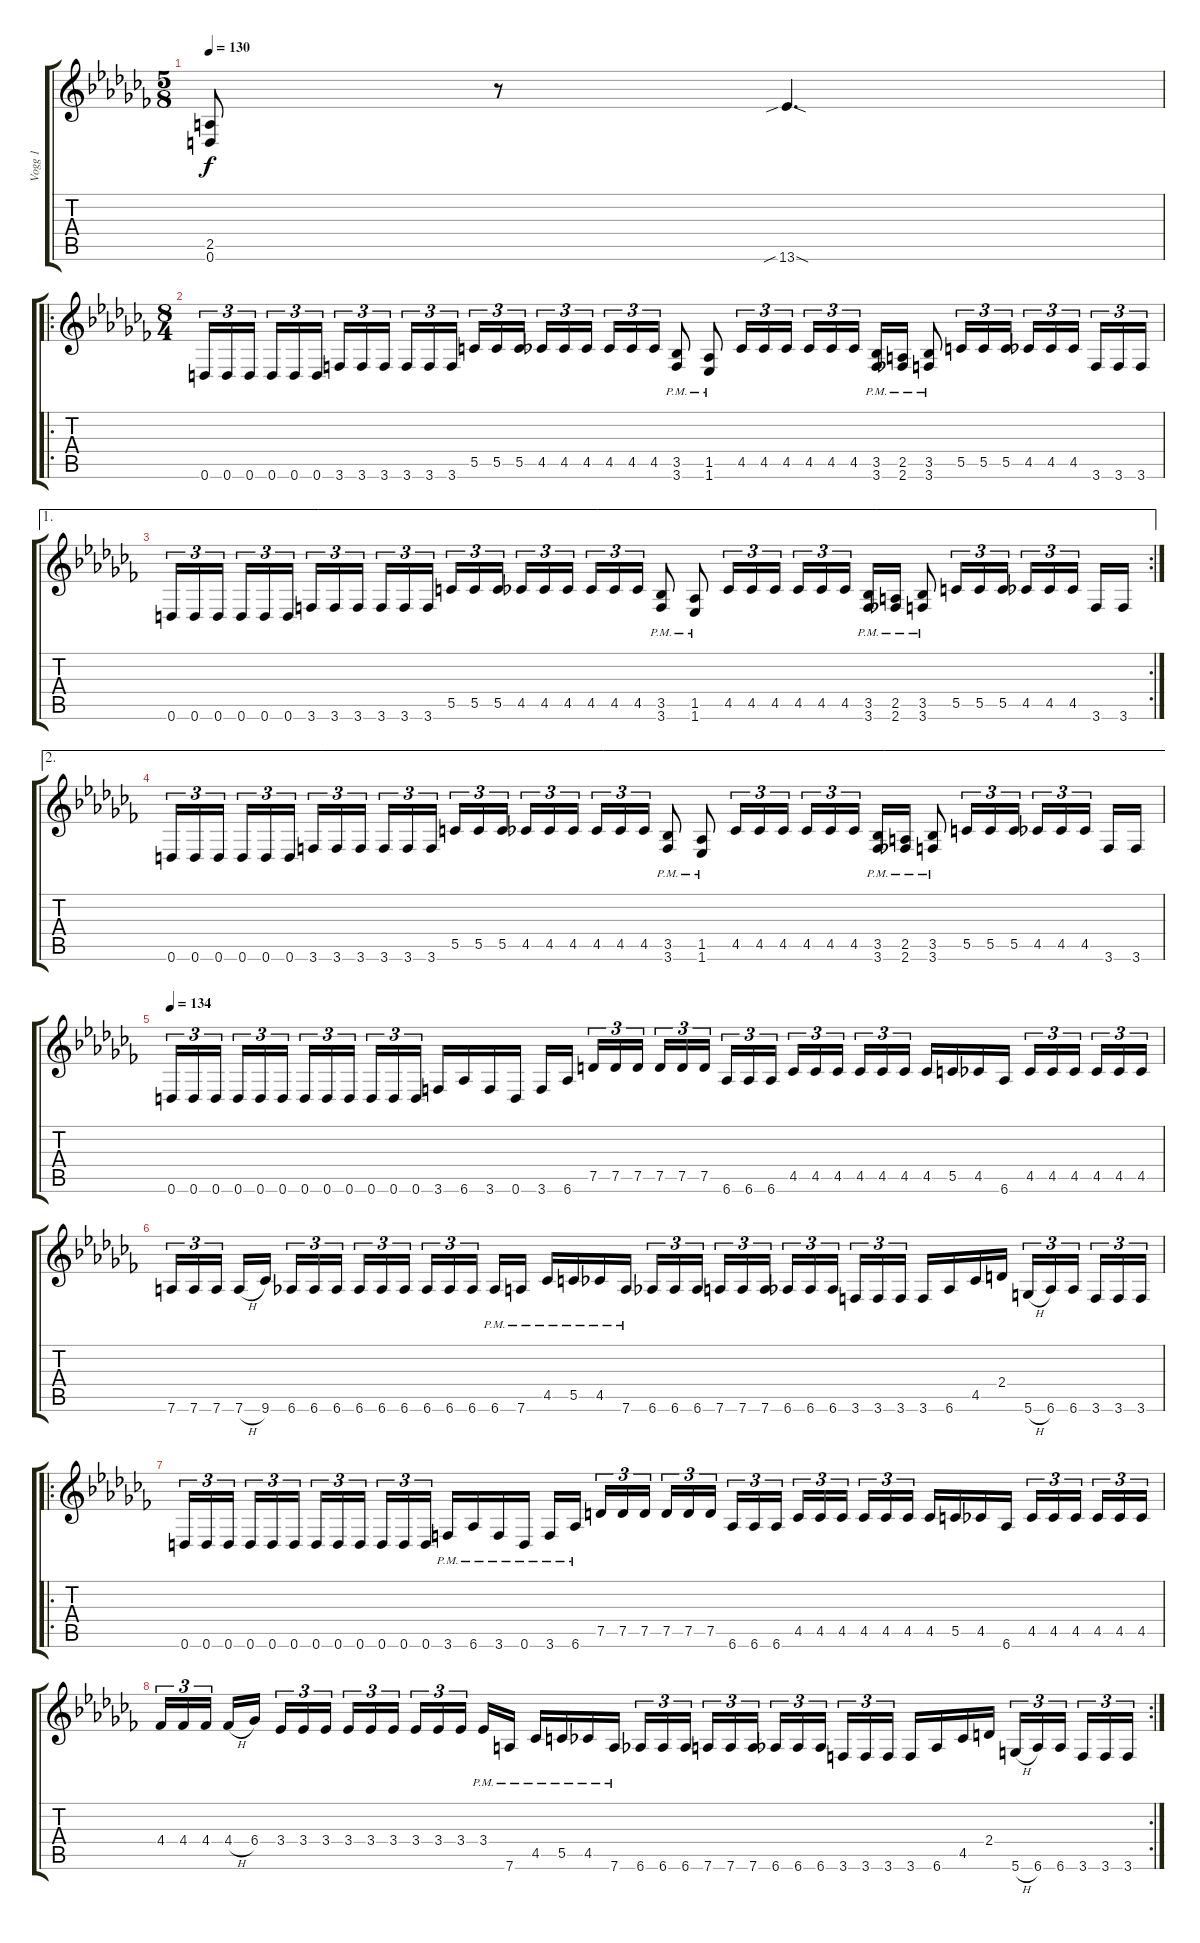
\track ("Vogg 1" "Vogg 1") {instrument distortionguitar}
\staff {score tabs}
\tuning (D4 A3 F3 C3 G2 D2) {hide}
\ts (5 8)
\tempo 130
\clef g2
\ks cb
(2.5 0.6).8{dy f} r.8 13.6{sib sod}.4{d} |
\ro
\ts (8 4)
0.6.16{tu (3 2)} 0.6.16{tu (3 2)} 0.6.16{tu (3 2) beam splitsecondary} 0.6.16{tu (3 2)} 0.6.16{tu (3 2)} 0.6.16{tu (3 2)} 3.6.16{tu (3 2)} 3.6.16{tu (3 2)} 3.6.16{tu (3 2) beam splitsecondary} 3.6.16{tu (3 2)} 3.6.16{tu (3 2)} 3.6.16{tu (3 2)} 5.5.16{tu (3 2)} 5.5.16{tu (3 2)} 5.5.16{tu (3 2) beam splitsecondary} 4.5.16{tu (3 2)} 4.5.16{tu (3 2)} 4.5.16{tu (3 2)} 4.5.16{tu (3 2)} 4.5.16{tu (3 2)} 4.5.16{tu (3 2)} (3.5{pm} 3.6{pm}).8 (1.5{pm} 1.6{pm}).8 4.5.16{tu (3 2)} 4.5.16{tu (3 2)} 4.5.16{tu (3 2)} 4.5.16{tu (3 2)} 4.5.16{tu (3 2)} 4.5.16{tu (3 2) beam splitsecondary} (3.5{pm} 3.6{pm}).16 (2.5{pm} 2.6{pm}).16 (3.5{pm} 3.6{pm}).8 5.5.16{tu (3 2)} 5.5.16{tu (3 2)} 5.5.16{tu (3 2)} 4.5.16{tu (3 2)} 4.5.16{tu (3 2)} 4.5.16{tu (3 2) beam splitsecondary} 3.6.16{tu (3 2)} 3.6.16{tu (3 2)} 3.6.16{tu (3 2)} |
\ae 1
\rc 2
0.6.16{tu (3 2)} 0.6.16{tu (3 2)} 0.6.16{tu (3 2) beam splitsecondary} 0.6.16{tu (3 2)} 0.6.16{tu (3 2)} 0.6.16{tu (3 2)} 3.6.16{tu (3 2)} 3.6.16{tu (3 2)} 3.6.16{tu (3 2) beam splitsecondary} 3.6.16{tu (3 2)} 3.6.16{tu (3 2)} 3.6.16{tu (3 2)} 5.5.16{tu (3 2)} 5.5.16{tu (3 2)} 5.5.16{tu (3 2) beam splitsecondary} 4.5.16{tu (3 2)} 4.5.16{tu (3 2)} 4.5.16{tu (3 2)} 4.5.16{tu (3 2)} 4.5.16{tu (3 2)} 4.5.16{tu (3 2)} (3.5{pm} 3.6{pm}).8 (1.5{pm} 1.6{pm}).8 4.5.16{tu (3 2)} 4.5.16{tu (3 2)} 4.5.16{tu (3 2)} 4.5.16{tu (3 2)} 4.5.16{tu (3 2)} 4.5.16{tu (3 2) beam splitsecondary} (3.5{pm} 3.6{pm}).16 (2.5{pm} 2.6{pm}).16 (3.5{pm} 3.6{pm}).8 5.5.16{tu (3 2)} 5.5.16{tu (3 2)} 5.5.16{tu (3 2)} 4.5.16{tu (3 2)} 4.5.16{tu (3 2)} 4.5.16{tu (3 2) beam splitsecondary} 3.6.16 3.6.16 |
\ae 2
0.6.16{tu (3 2)} 0.6.16{tu (3 2)} 0.6.16{tu (3 2) beam splitsecondary} 0.6.16{tu (3 2)} 0.6.16{tu (3 2)} 0.6.16{tu (3 2)} 3.6.16{tu (3 2)} 3.6.16{tu (3 2)} 3.6.16{tu (3 2) beam splitsecondary} 3.6.16{tu (3 2)} 3.6.16{tu (3 2)} 3.6.16{tu (3 2)} 5.5.16{tu (3 2)} 5.5.16{tu (3 2)} 5.5.16{tu (3 2) beam splitsecondary} 4.5.16{tu (3 2)} 4.5.16{tu (3 2)} 4.5.16{tu (3 2)} 4.5.16{tu (3 2)} 4.5.16{tu (3 2)} 4.5.16{tu (3 2)} (3.5{pm} 3.6{pm}).8 (1.5{pm} 1.6{pm}).8 4.5.16{tu (3 2)} 4.5.16{tu (3 2)} 4.5.16{tu (3 2)} 4.5.16{tu (3 2)} 4.5.16{tu (3 2)} 4.5.16{tu (3 2) beam splitsecondary} (3.5{pm} 3.6{pm}).16 (2.5{pm} 2.6{pm}).16 (3.5{pm} 3.6{pm}).8 5.5.16{tu (3 2)} 5.5.16{tu (3 2)} 5.5.16{tu (3 2)} 4.5.16{tu (3 2)} 4.5.16{tu (3 2)} 4.5.16{tu (3 2) beam splitsecondary} 3.6.16 3.6.16 |
\tempo 134
0.6.16{tu (3 2)} 0.6.16{tu (3 2)} 0.6.16{tu (3 2) beam splitsecondary} 0.6.16{tu (3 2)} 0.6.16{tu (3 2)} 0.6.16{tu (3 2)} 0.6.16{tu (3 2)} 0.6.16{tu (3 2)} 0.6.16{tu (3 2) beam splitsecondary} 0.6.16{tu (3 2)} 0.6.16{tu (3 2)} 0.6.16{tu (3 2)} 3.6.16 6.6.16 3.6.16 0.6.16 3.6.16 6.6.16{beam splitsecondary} 7.5.16{tu (3 2)} 7.5.16{tu (3 2)} 7.5.16{tu (3 2)} 7.5.16{tu (3 2)} 7.5.16{tu (3 2)} 7.5.16{tu (3 2) beam splitsecondary} 6.6.16{tu (3 2)} 6.6.16{tu (3 2)} 6.6.16{tu (3 2)} 4.5.16{tu (3 2)} 4.5.16{tu (3 2)} 4.5.16{tu (3 2) beam splitsecondary} 4.5.16{tu (3 2)} 4.5.16{tu (3 2)} 4.5.16{tu (3 2)} 4.5.16 5.5.16 4.5.16 6.6.16 4.5.16{tu (3 2)} 4.5.16{tu (3 2)} 4.5.16{tu (3 2) beam splitsecondary} 4.5.16{tu (3 2)} 4.5.16{tu (3 2)} 4.5.16{tu (3 2)} |
7.6.16{tu (3 2)} 7.6.16{tu (3 2)} 7.6.16{tu (3 2) beam splitsecondary} 7.6{h}.16 9.6.16 6.6.16{tu (3 2)} 6.6.16{tu (3 2)} 6.6.16{tu (3 2) beam splitsecondary} 6.6.16{tu (3 2)} 6.6.16{tu (3 2)} 6.6.16{tu (3 2)} 6.6.16{tu (3 2)} 6.6.16{tu (3 2)} 6.6.16{tu (3 2) beam splitsecondary} 6.6{pm}.16 7.6{pm}.16 4.5{pm}.16 5.5{pm}.16 4.5{pm}.16 7.6{pm}.16 6.6.16{tu (3 2)} 6.6.16{tu (3 2)} 6.6.16{tu (3 2) beam splitsecondary} 7.6.16{tu (3 2)} 7.6.16{tu (3 2)} 7.6.16{tu (3 2)} 6.6.16{tu (3 2)} 6.6.16{tu (3 2)} 6.6.16{tu (3 2) beam splitsecondary} 3.6.16{tu (3 2)} 3.6.16{tu (3 2)} 3.6.16{tu (3 2)} 3.6.16 6.6.16 4.5.16 2.4.16 5.6{h}.16{tu (3 2)} 6.6.16{tu (3 2)} 6.6.16{tu (3 2) beam splitsecondary} 3.6.16{tu (3 2)} 3.6.16{tu (3 2)} 3.6.16{tu (3 2)} |
\ro
0.6.16{tu (3 2)} 0.6.16{tu (3 2)} 0.6.16{tu (3 2) beam splitsecondary} 0.6.16{tu (3 2)} 0.6.16{tu (3 2)} 0.6.16{tu (3 2)} 0.6.16{tu (3 2)} 0.6.16{tu (3 2)} 0.6.16{tu (3 2) beam splitsecondary} 0.6.16{tu (3 2)} 0.6.16{tu (3 2)} 0.6.16{tu (3 2)} 3.6{pm}.16 6.6{pm}.16 3.6{pm}.16 0.6{pm}.16 3.6{pm}.16 6.6{pm}.16{beam splitsecondary} 7.5.16{tu (3 2)} 7.5.16{tu (3 2)} 7.5.16{tu (3 2)} 7.5.16{tu (3 2)} 7.5.16{tu (3 2)} 7.5.16{tu (3 2) beam splitsecondary} 6.6.16{tu (3 2)} 6.6.16{tu (3 2)} 6.6.16{tu (3 2)} 4.5.16{tu (3 2)} 4.5.16{tu (3 2)} 4.5.16{tu (3 2) beam splitsecondary} 4.5.16{tu (3 2)} 4.5.16{tu (3 2)} 4.5.16{tu (3 2)} 4.5.16 5.5.16 4.5.16 6.6.16 4.5.16{tu (3 2)} 4.5.16{tu (3 2)} 4.5.16{tu (3 2) beam splitsecondary} 4.5.16{tu (3 2)} 4.5.16{tu (3 2)} 4.5.16{tu (3 2)} |
\rc 2
4.4.16{tu (3 2)} 4.4.16{tu (3 2)} 4.4.16{tu (3 2) beam splitsecondary} 4.4{h}.16 6.4.16 3.4.16{tu (3 2)} 3.4.16{tu (3 2)} 3.4.16{tu (3 2) beam splitsecondary} 3.4.16{tu (3 2)} 3.4.16{tu (3 2)} 3.4.16{tu (3 2)} 3.4.16{tu (3 2)} 3.4.16{tu (3 2)} 3.4.16{tu (3 2) beam splitsecondary} 3.4{pm}.16 7.6{pm}.16 4.5{pm}.16 5.5{pm}.16 4.5{pm}.16 7.6{pm}.16 6.6.16{tu (3 2)} 6.6.16{tu (3 2)} 6.6.16{tu (3 2) beam splitsecondary} 7.6.16{tu (3 2)} 7.6.16{tu (3 2)} 7.6.16{tu (3 2)} 6.6.16{tu (3 2)} 6.6.16{tu (3 2)} 6.6.16{tu (3 2) beam splitsecondary} 3.6.16{tu (3 2)} 3.6.16{tu (3 2)} 3.6.16{tu (3 2)} 3.6.16 6.6.16 4.5.16 2.4.16 5.6{h}.16{tu (3 2)} 6.6.16{tu (3 2)} 6.6.16{tu (3 2) beam splitsecondary} 3.6.16{tu (3 2)} 3.6.16{tu (3 2)} 3.6.16{tu (3 2)}
